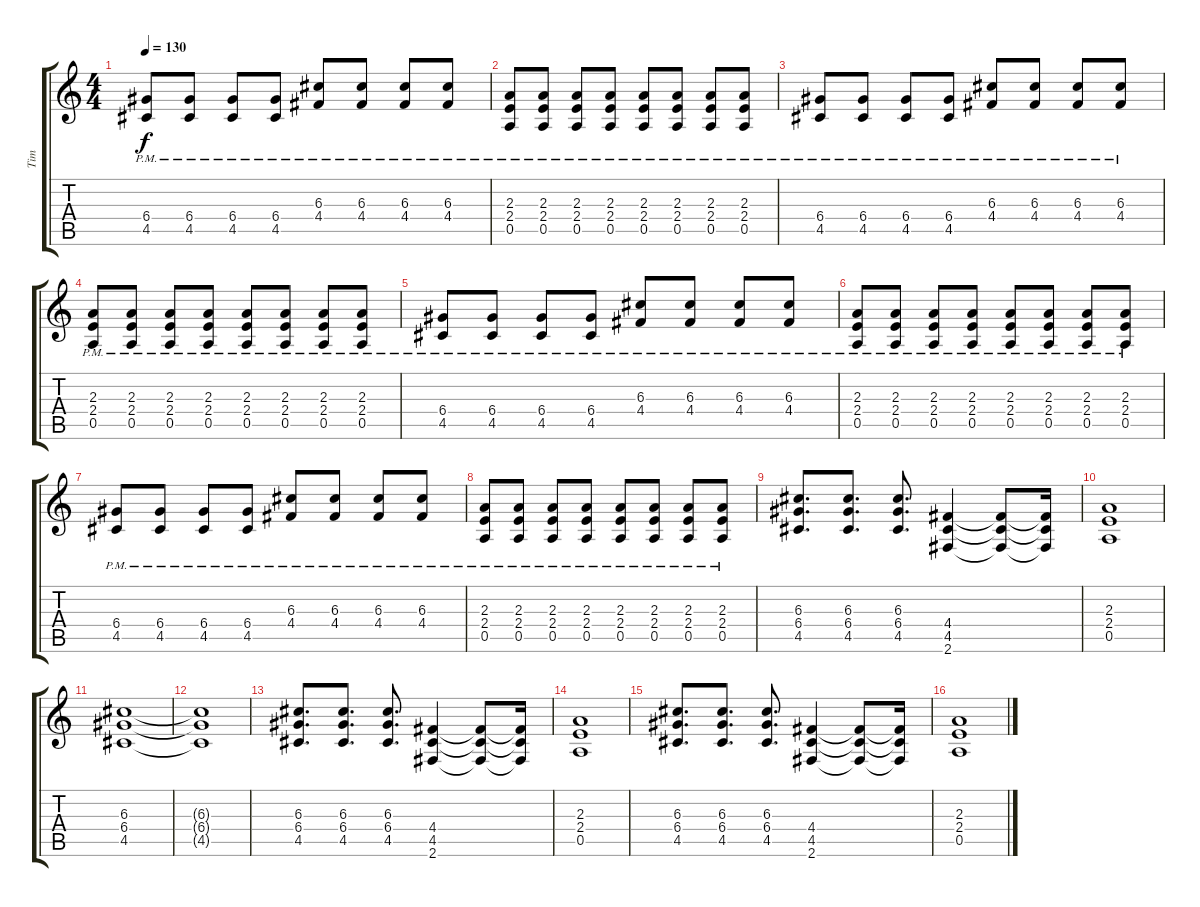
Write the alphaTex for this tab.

\track ("Tim" "Tim") {instrument distortionguitar}
\staff {score tabs}
\tuning (E4 B3 G3 D3 A2 E2) {hide}
\ts (4 4)
\tempo 130
\clef g2
\ks c
(6.4{pm} 4.5{pm}).8{dy f} (6.4{pm} 4.5{pm}).8 (6.4{pm} 4.5{pm}).8 (6.4{pm} 4.5{pm}).8 (6.3{pm} 4.4{pm}).8 (6.3{pm} 4.4{pm}).8 (6.3{pm} 4.4{pm}).8 (6.3{pm} 4.4{pm}).8 |
(2.3{pm} 2.4{pm} 0.5{pm}).8 (2.3{pm} 2.4{pm} 0.5{pm}).8 (2.3{pm} 2.4{pm} 0.5{pm}).8 (2.3{pm} 2.4{pm} 0.5{pm}).8 (2.3{pm} 2.4{pm} 0.5{pm}).8 (2.3{pm} 2.4{pm} 0.5{pm}).8 (2.3{pm} 2.4{pm} 0.5{pm}).8 (2.3{pm} 2.4{pm} 0.5{pm}).8 |
(6.4{pm} 4.5{pm}).8 (6.4{pm} 4.5{pm}).8 (6.4{pm} 4.5{pm}).8 (6.4{pm} 4.5{pm}).8 (6.3{pm} 4.4{pm}).8 (6.3{pm} 4.4{pm}).8 (6.3{pm} 4.4{pm}).8 (6.3{pm} 4.4{pm}).8 |
(2.3{pm} 2.4{pm} 0.5{pm}).8 (2.3{pm} 2.4{pm} 0.5{pm}).8 (2.3{pm} 2.4{pm} 0.5{pm}).8 (2.3{pm} 2.4{pm} 0.5{pm}).8 (2.3{pm} 2.4{pm} 0.5{pm}).8 (2.3{pm} 2.4{pm} 0.5{pm}).8 (2.3{pm} 2.4{pm} 0.5{pm}).8 (2.3{pm} 2.4{pm} 0.5{pm}).8 |
(6.4{pm} 4.5{pm}).8 (6.4{pm} 4.5{pm}).8 (6.4{pm} 4.5{pm}).8 (6.4{pm} 4.5{pm}).8 (6.3{pm} 4.4{pm}).8 (6.3{pm} 4.4{pm}).8 (6.3{pm} 4.4{pm}).8 (6.3{pm} 4.4{pm}).8 |
(2.3{pm} 2.4{pm} 0.5{pm}).8 (2.3{pm} 2.4{pm} 0.5{pm}).8 (2.3{pm} 2.4{pm} 0.5{pm}).8 (2.3{pm} 2.4{pm} 0.5{pm}).8 (2.3{pm} 2.4{pm} 0.5{pm}).8 (2.3{pm} 2.4{pm} 0.5{pm}).8 (2.3{pm} 2.4{pm} 0.5{pm}).8 (2.3{pm} 2.4{pm} 0.5{pm}).8 |
(6.4{pm} 4.5{pm}).8 (6.4{pm} 4.5{pm}).8 (6.4{pm} 4.5{pm}).8 (6.4{pm} 4.5{pm}).8 (6.3{pm} 4.4{pm}).8 (6.3{pm} 4.4{pm}).8 (6.3{pm} 4.4{pm}).8 (6.3{pm} 4.4{pm}).8 |
(2.3{pm} 2.4{pm} 0.5{pm}).8 (2.3{pm} 2.4{pm} 0.5{pm}).8 (2.3{pm} 2.4{pm} 0.5{pm}).8 (2.3{pm} 2.4{pm} 0.5{pm}).8 (2.3{pm} 2.4{pm} 0.5{pm}).8 (2.3{pm} 2.4{pm} 0.5{pm}).8 (2.3{pm} 2.4{pm} 0.5{pm}).8 (2.3{pm} 2.4{pm} 0.5{pm}).8 |
(6.3 6.4 4.5).8{d} (6.3 6.4 4.5).8{d} (6.3 6.4 4.5).8{d} (4.4 4.5 2.6).4 (4.4{t} 4.5{t} 2.6{t}).8 (4.4{t} 4.5{t} 2.6{t}).16 |
(2.3 2.4 0.5).1 |
(6.3 6.4 4.5).1 |
(6.3{t} 6.4{t} 4.5{t}).1 |
(6.3 6.4 4.5).8{d} (6.3 6.4 4.5).8{d} (6.3 6.4 4.5).8{d} (4.4 4.5 2.6).4 (4.4{t} 4.5{t} 2.6{t}).8 (4.4{t} 4.5{t} 2.6{t}).16 |
(2.3 2.4 0.5).1 |
(6.3 6.4 4.5).8{d} (6.3 6.4 4.5).8{d} (6.3 6.4 4.5).8{d} (4.4 4.5 2.6).4 (4.4{t} 4.5{t} 2.6{t}).8 (4.4{t} 4.5{t} 2.6{t}).16 |
(2.3 2.4 0.5).1
